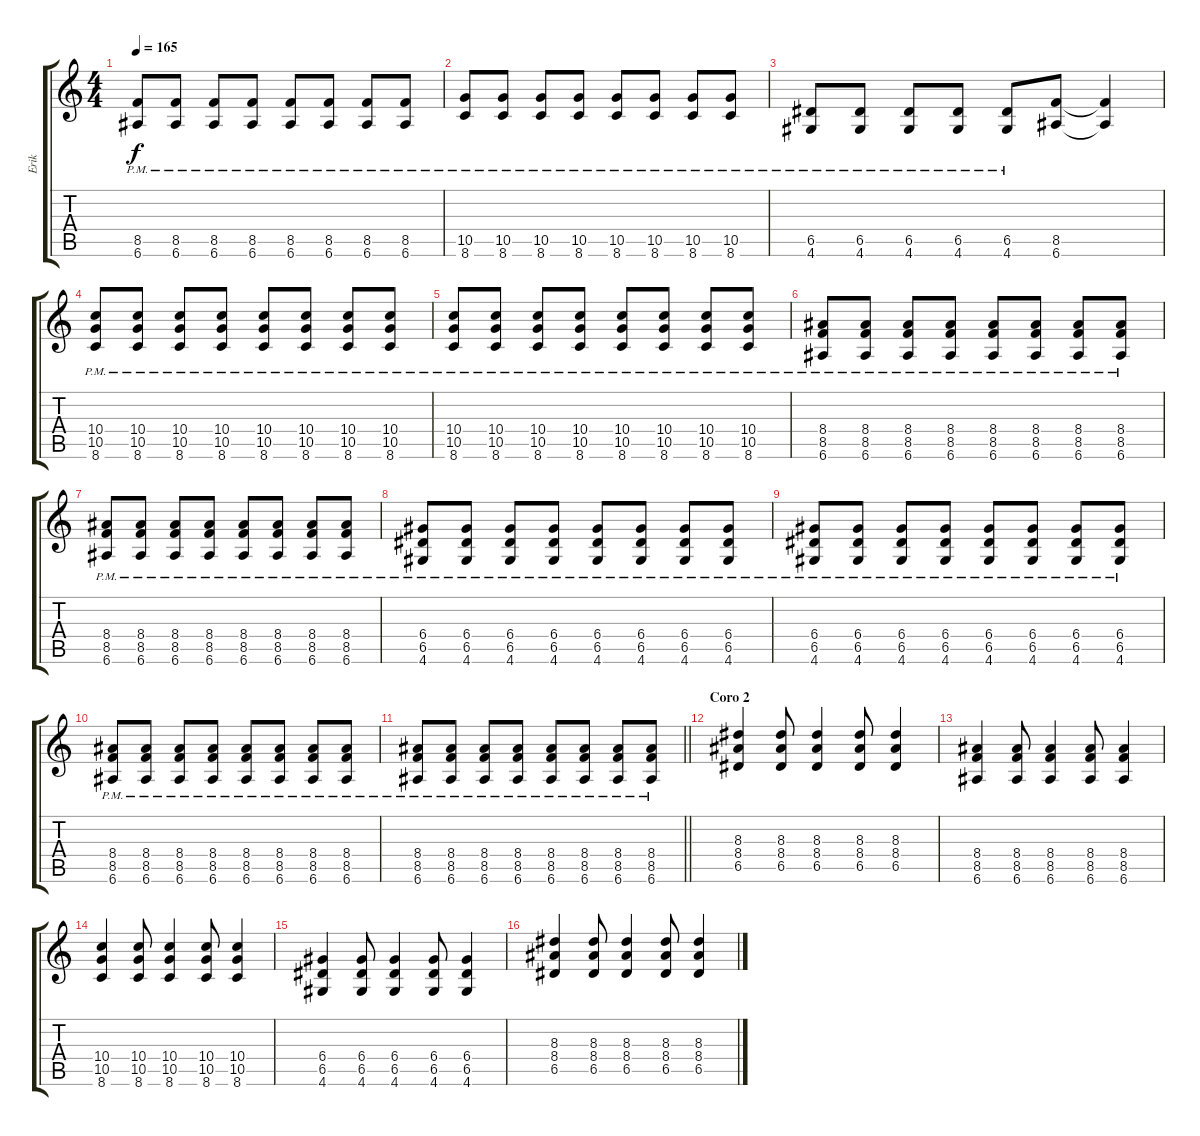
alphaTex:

\track ("Erik" "Erik") {instrument distortionguitar}
\staff {score tabs}
\tuning (E4 B3 G3 D3 A2 E2) {hide}
\ts (4 4)
\tempo 165
\clef g2
\ks c
(8.5{pm} 6.6{pm}).8{dy f} (8.5{pm} 6.6{pm}).8 (8.5{pm} 6.6{pm}).8 (8.5{pm} 6.6{pm}).8 (8.5{pm} 6.6{pm}).8 (8.5{pm} 6.6{pm}).8 (8.5{pm} 6.6{pm}).8 (8.5{pm} 6.6{pm}).8 |
(10.5{pm} 8.6{pm}).8 (10.5{pm} 8.6{pm}).8 (10.5{pm} 8.6{pm}).8 (10.5{pm} 8.6{pm}).8 (10.5{pm} 8.6{pm}).8 (10.5{pm} 8.6{pm}).8 (10.5{pm} 8.6{pm}).8 (10.5{pm} 8.6{pm}).8 |
(6.5{pm} 4.6{pm}).8 (6.5{pm} 4.6{pm}).8 (6.5{pm} 4.6{pm}).8 (6.5{pm} 4.6{pm}).8 (6.5{pm} 4.6{pm}).8 (8.5 6.6).8 (8.5{t} 6.6{t}).4 |
(10.4{pm} 10.5{pm} 8.6{pm}).8 (10.4{pm} 10.5{pm} 8.6{pm}).8 (10.4{pm} 10.5{pm} 8.6{pm}).8 (10.4{pm} 10.5{pm} 8.6{pm}).8 (10.4{pm} 10.5{pm} 8.6{pm}).8 (10.4{pm} 10.5{pm} 8.6{pm}).8 (10.4{pm} 10.5{pm} 8.6{pm}).8 (10.4{pm} 10.5{pm} 8.6{pm}).8 |
(10.4{pm} 10.5{pm} 8.6{pm}).8 (10.4{pm} 10.5{pm} 8.6{pm}).8 (10.4{pm} 10.5{pm} 8.6{pm}).8 (10.4{pm} 10.5{pm} 8.6{pm}).8 (10.4{pm} 10.5{pm} 8.6{pm}).8 (10.4{pm} 10.5{pm} 8.6{pm}).8 (10.4{pm} 10.5{pm} 8.6{pm}).8 (10.4{pm} 10.5{pm} 8.6{pm}).8 |
(8.4{pm} 8.5{pm} 6.6{pm}).8 (8.4{pm} 8.5{pm} 6.6{pm}).8 (8.4{pm} 8.5{pm} 6.6{pm}).8 (8.4{pm} 8.5{pm} 6.6{pm}).8 (8.4{pm} 8.5{pm} 6.6{pm}).8 (8.4{pm} 8.5{pm} 6.6{pm}).8 (8.4{pm} 8.5{pm} 6.6{pm}).8 (8.4{pm} 8.5{pm} 6.6{pm}).8 |
(8.4{pm} 8.5{pm} 6.6{pm}).8 (8.4{pm} 8.5{pm} 6.6{pm}).8 (8.4{pm} 8.5{pm} 6.6{pm}).8 (8.4{pm} 8.5{pm} 6.6{pm}).8 (8.4{pm} 8.5{pm} 6.6{pm}).8 (8.4{pm} 8.5{pm} 6.6{pm}).8 (8.4{pm} 8.5{pm} 6.6{pm}).8 (8.4{pm} 8.5{pm} 6.6{pm}).8 |
(6.4{pm} 6.5{pm} 4.6{pm}).8 (6.4{pm} 6.5{pm} 4.6{pm}).8 (6.4{pm} 6.5{pm} 4.6{pm}).8 (6.4{pm} 6.5{pm} 4.6{pm}).8 (6.4{pm} 6.5{pm} 4.6{pm}).8 (6.4{pm} 6.5{pm} 4.6{pm}).8 (6.4{pm} 6.5{pm} 4.6{pm}).8 (6.4{pm} 6.5{pm} 4.6{pm}).8 |
(6.4{pm} 6.5{pm} 4.6{pm}).8 (6.4{pm} 6.5{pm} 4.6{pm}).8 (6.4{pm} 6.5{pm} 4.6{pm}).8 (6.4{pm} 6.5{pm} 4.6{pm}).8 (6.4{pm} 6.5{pm} 4.6{pm}).8 (6.4{pm} 6.5{pm} 4.6{pm}).8 (6.4{pm} 6.5{pm} 4.6{pm}).8 (6.4{pm} 6.5{pm} 4.6{pm}).8 |
(8.4{pm} 8.5{pm} 6.6{pm}).8 (8.4{pm} 8.5{pm} 6.6{pm}).8 (8.4{pm} 8.5{pm} 6.6{pm}).8 (8.4{pm} 8.5{pm} 6.6{pm}).8 (8.4{pm} 8.5{pm} 6.6{pm}).8 (8.4{pm} 8.5{pm} 6.6{pm}).8 (8.4{pm} 8.5{pm} 6.6{pm}).8 (8.4{pm} 8.5{pm} 6.6{pm}).8 |
\barLineRight lightlight
(8.4{pm} 8.5{pm} 6.6{pm}).8 (8.4{pm} 8.5{pm} 6.6{pm}).8 (8.4{pm} 8.5{pm} 6.6{pm}).8 (8.4{pm} 8.5{pm} 6.6{pm}).8 (8.4{pm} 8.5{pm} 6.6{pm}).8 (8.4{pm} 8.5{pm} 6.6{pm}).8 (8.4{pm} 8.5{pm} 6.6{pm}).8 (8.4{pm} 8.5{pm} 6.6{pm}).8 |
\section ("" "Coro 2")
(8.3 8.4 6.5).4 (8.3 8.4 6.5).8 (8.3 8.4 6.5).4 (8.3 8.4 6.5).8 (8.3 8.4 6.5).4 |
(8.4 8.5 6.6).4 (8.4 8.5 6.6).8 (8.4 8.5 6.6).4 (8.4 8.5 6.6).8 (8.4 8.5 6.6).4 |
(10.4 10.5 8.6).4 (10.4 10.5 8.6).8 (10.4 10.5 8.6).4 (10.4 10.5 8.6).8 (10.4 10.5 8.6).4 |
(6.4 6.5 4.6).4 (6.4 6.5 4.6).8 (6.4 6.5 4.6).4 (6.4 6.5 4.6).8 (6.4 6.5 4.6).4 |
(8.3 8.4 6.5).4 (8.3 8.4 6.5).8 (8.3 8.4 6.5).4 (8.3 8.4 6.5).8 (8.3 8.4 6.5).4
